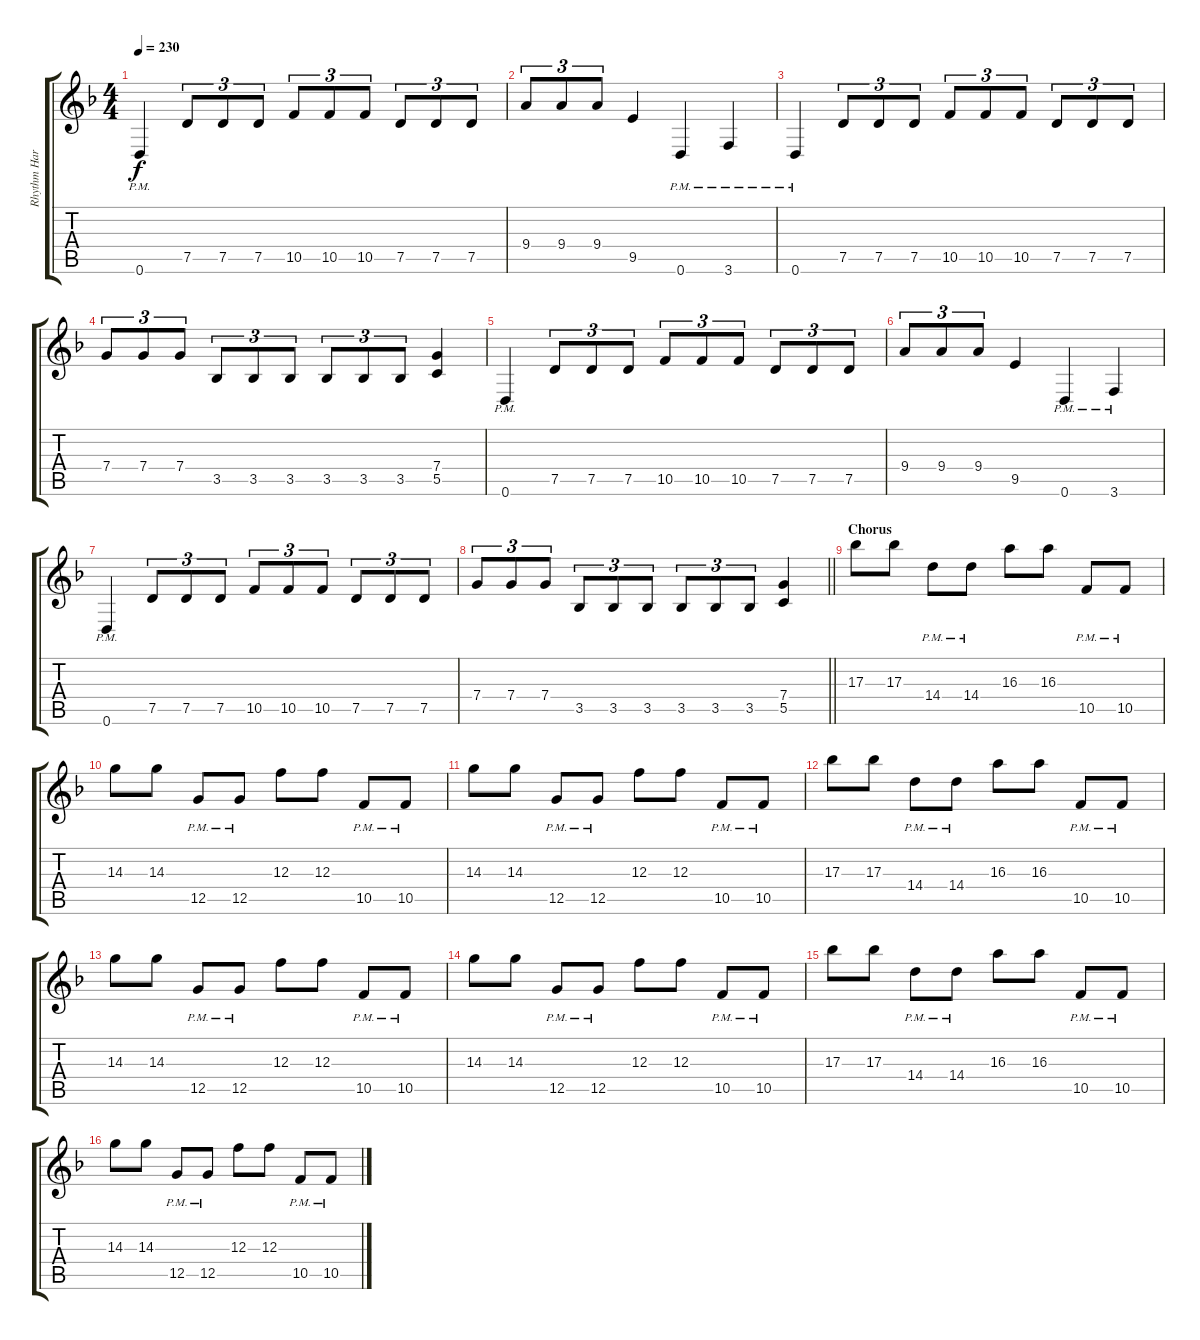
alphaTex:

\track ("Rhythm Harmony" "Rhythm Har") {instrument distortionguitar}
\staff {score tabs}
\tuning (D4 A3 F3 C3 G2 D2) {hide}
\ts (4 4)
\tempo 230
\clef g2
\ks f
0.6{pm}.4{dy f} 7.5.8{tu (3 2)} 7.5.8{tu (3 2)} 7.5.8{tu (3 2)} 10.5.8{tu (3 2)} 10.5.8{tu (3 2)} 10.5.8{tu (3 2)} 7.5.8{tu (3 2)} 7.5.8{tu (3 2)} 7.5.8{tu (3 2)} |
9.4.8{tu (3 2)} 9.4.8{tu (3 2)} 9.4.8{tu (3 2)} 9.5.4 0.6{pm}.4 3.6{pm}.4 |
0.6{pm}.4 7.5.8{tu (3 2)} 7.5.8{tu (3 2)} 7.5.8{tu (3 2)} 10.5.8{tu (3 2)} 10.5.8{tu (3 2)} 10.5.8{tu (3 2)} 7.5.8{tu (3 2)} 7.5.8{tu (3 2)} 7.5.8{tu (3 2)} |
7.4.8{tu (3 2)} 7.4.8{tu (3 2)} 7.4.8{tu (3 2)} 3.5.8{tu (3 2)} 3.5.8{tu (3 2)} 3.5.8{tu (3 2)} 3.5.8{tu (3 2)} 3.5.8{tu (3 2)} 3.5.8{tu (3 2)} (7.4 5.5).4 |
0.6{pm}.4 7.5.8{tu (3 2)} 7.5.8{tu (3 2)} 7.5.8{tu (3 2)} 10.5.8{tu (3 2)} 10.5.8{tu (3 2)} 10.5.8{tu (3 2)} 7.5.8{tu (3 2)} 7.5.8{tu (3 2)} 7.5.8{tu (3 2)} |
9.4.8{tu (3 2)} 9.4.8{tu (3 2)} 9.4.8{tu (3 2)} 9.5.4 0.6{pm}.4 3.6{pm}.4 |
0.6{pm}.4 7.5.8{tu (3 2)} 7.5.8{tu (3 2)} 7.5.8{tu (3 2)} 10.5.8{tu (3 2)} 10.5.8{tu (3 2)} 10.5.8{tu (3 2)} 7.5.8{tu (3 2)} 7.5.8{tu (3 2)} 7.5.8{tu (3 2)} |
\barLineRight lightlight
7.4.8{tu (3 2)} 7.4.8{tu (3 2)} 7.4.8{tu (3 2)} 3.5.8{tu (3 2)} 3.5.8{tu (3 2)} 3.5.8{tu (3 2)} 3.5.8{tu (3 2)} 3.5.8{tu (3 2)} 3.5.8{tu (3 2)} (7.4 5.5).4 |
\section ("" "Chorus")
17.3.8 17.3.8 14.4{pm}.8 14.4{pm}.8 16.3.8 16.3.8 10.5{pm}.8 10.5{pm}.8 |
14.3.8 14.3.8 12.5{pm}.8 12.5{pm}.8 12.3.8 12.3.8 10.5{pm}.8 10.5{pm}.8 |
14.3.8 14.3.8 12.5{pm}.8 12.5{pm}.8 12.3.8 12.3.8 10.5{pm}.8 10.5{pm}.8 |
17.3.8 17.3.8 14.4{pm}.8 14.4{pm}.8 16.3.8 16.3.8 10.5{pm}.8 10.5{pm}.8 |
14.3.8 14.3.8 12.5{pm}.8 12.5{pm}.8 12.3.8 12.3.8 10.5{pm}.8 10.5{pm}.8 |
14.3.8 14.3.8 12.5{pm}.8 12.5{pm}.8 12.3.8 12.3.8 10.5{pm}.8 10.5{pm}.8 |
17.3.8 17.3.8 14.4{pm}.8 14.4{pm}.8 16.3.8 16.3.8 10.5{pm}.8 10.5{pm}.8 |
14.3.8 14.3.8 12.5{pm}.8 12.5{pm}.8 12.3.8 12.3.8 10.5{pm}.8 10.5{pm}.8
